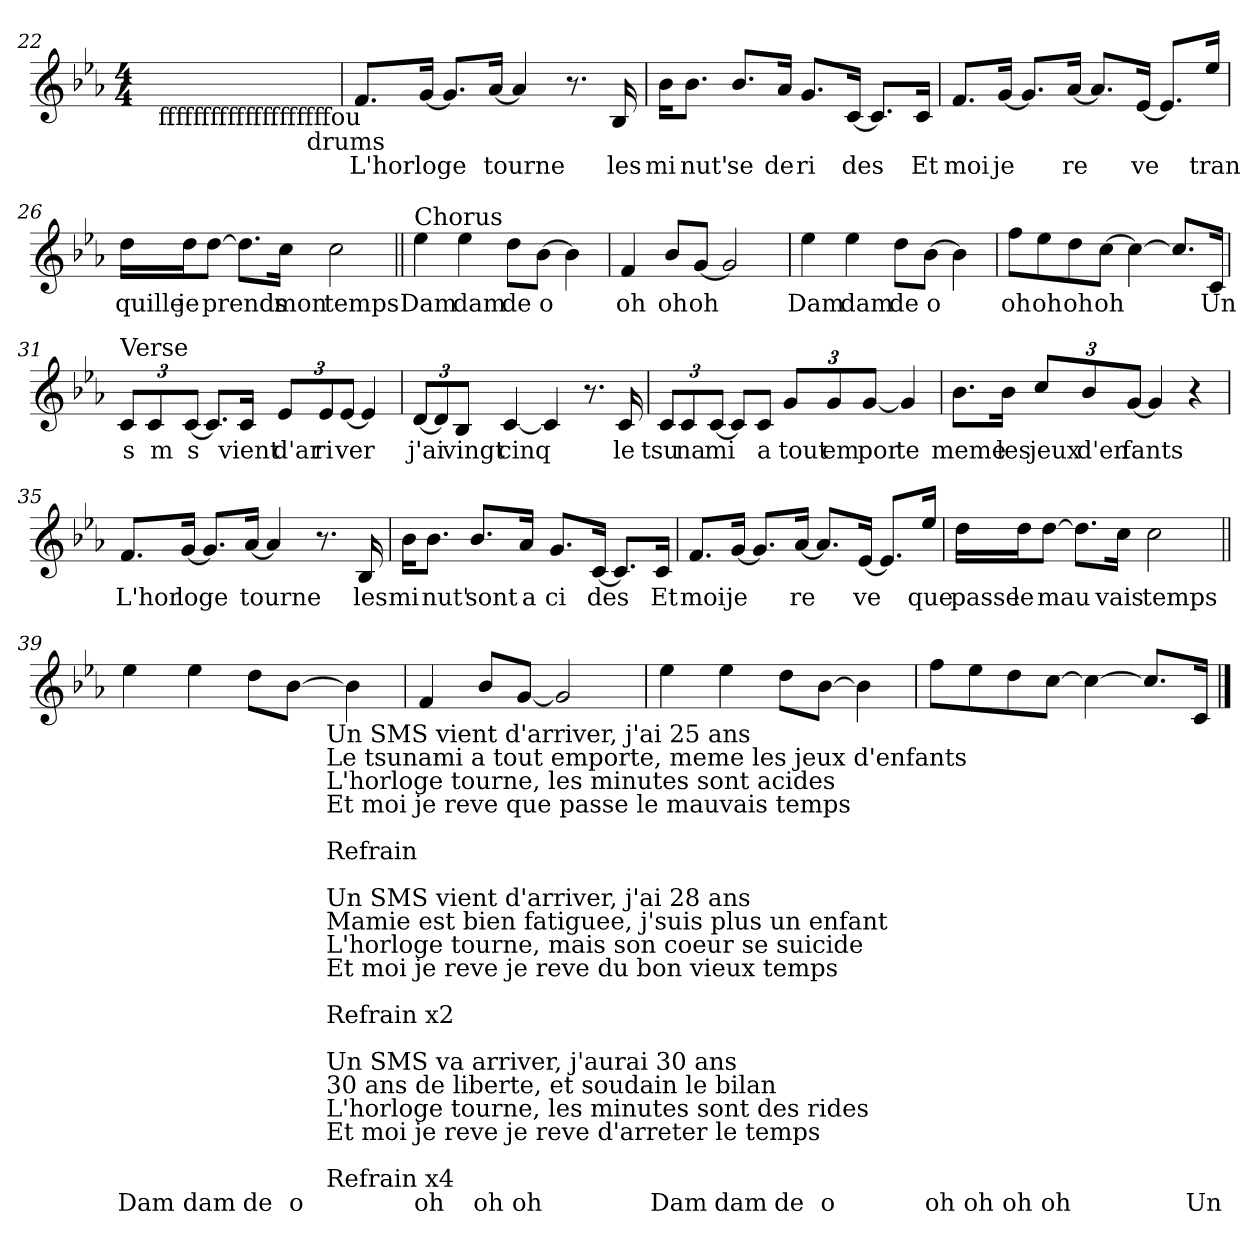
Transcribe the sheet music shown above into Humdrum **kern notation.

**kern	**text
*part1	*part1
*staff1	*staff1
*clefG2	*
*k[b-e-a-]	*
*c:	*
*M4/4	*
=22	=22
*^	*
*	*^	*
1ryy	32ryy	2..ryy	.
!	!LO:TX:b:t=ffffffffffffffffffffou	!	!
.	2ryy	.	.
.	4...ryy	.	.
!	!	!LO:TX:b:t=drums	!
.	.	8ryy	.
!!LO:LB:g=z	!!	!!
=23	=23	=23	=23
!	!	!	!LO:LY:b
*v	*v	*v	*
8.f/L	L'hor
!	!LO:LY:b
[16g/Jk	loge
8.g/L]	.
!	!LO:LY:b
[16a-/Jk	tourne
4a-/]	.
8.r	.
!	!LO:LY:b
16B-/	les
=24	=24
!	!LO:LY:b
16b-\KL	mi
!	!LO:LY:b
8.b-\J	nut'
!	!LO:LY:b
8.b-/L	se
!	!LO:LY:b
16a-/Jk	de
!	!LO:LY:b
8.g/L	ri
!	!LO:LY:b
[16c/Jk	des
8.c/L]	.
!	!LO:LY:b
16c/Jk	Et
=25	=25
!	!LO:LY:b
8.f/L	moi
!	!LO:LY:b
[16g/Jk	je
8.g/L]	.
!	!LO:LY:b
[16a-/Jk	re
8.a-/L]	.
!	!LO:LY:b
[16e-/Jk	ve
8.e-/L]	.
!	!LO:LY:b
16ee-/Jk	tran
=26	=26
!	!LO:LY:b
16dd\LL	quille
!	!LO:LY:b
16dd\J	je
!	!LO:LY:b
[8dd\J	prends
8.dd\L]	.
!	!LO:LY:b
16cc\Jk	mon
!	!LO:LY:b
2cc\	temps
!!LO:LB:g=z
=27||	=27||
!LO:TX:a:t=Chorus	!
!	!LO:LY:b
4ee-\	Dam
!	!LO:LY:b
4ee-\	dam
!	!LO:LY:b
8dd\L	de
!	!LO:LY:b
[8b-\J	o
4b-\]	.
=28	=28
!	!LO:LY:b
4f/	oh
!	!LO:LY:b
8b-/L	oh
!	!LO:LY:b
[8g/J	oh
2g/]	.
=29	=29
!	!LO:LY:b
4ee-\	Dam
!	!LO:LY:b
4ee-\	dam
!	!LO:LY:b
8dd\L	de
!	!LO:LY:b
[8b-\J	o
4b-\]	.
=30	=30
!	!LO:LY:b
8ff\L	oh
!	!LO:LY:b
8ee-\	oh
!	!LO:LY:b
8dd\	oh
!	!LO:LY:b
[8cc\J	oh
4cc\_	.
8.cc/L]	.
!	!LO:LY:b
16c/Jk	Un
!!LO:PB:g=z
=31	=31
!LO:TX:a:t=Verse	!
!	!LO:LY:b
12c/L	s
!	!LO:LY:b
12c/	m
!	!LO:LY:b
[12c/J	s
8.c/L]	.
!	!LO:LY:b
16c/Jk	vient
!	!LO:LY:b
12e-/L	d'ar
!	!LO:LY:b
12e-/	ri
!	!LO:LY:b
[12e-/J	ver
4e-/]	.
=32	=32
!	!LO:LY:b
[12d/L	j'ai
12d/]	.
!	!LO:LY:b
12B-/J	vingt
!	!LO:LY:b
[4c/	cinq
4c/]	.
8.r	.
!	!LO:LY:b
16c/	le
=33	=33
!	!LO:LY:b
12c/L	tsu
!	!LO:LY:b
12c/	na
!	!LO:LY:b
[12c/J	mi
8c/L]	.
!	!LO:LY:b
8c/J	a
!	!LO:LY:b
12g/L	tout
!	!LO:LY:b
12g/	em
!	!LO:LY:b
[12g/J	por
!	!LO:LY:b
4g/]	te
=34	=34
!	!LO:LY:b
8.b-\L	meme
!	!LO:LY:b
16b-\Jk	les
!	!LO:LY:b
12cc/L	jeux
!	!LO:LY:b
12b-/	d'en
!	!LO:LY:b
[12g/J	fants
4g/]	.
4r	.
!!LO:LB:g=z
=35	=35
!	!LO:LY:b
8.f/L	L'hor
!	!LO:LY:b
[16g/Jk	loge
8.g/L]	.
!	!LO:LY:b
[16a-/Jk	tourne
4a-/]	.
8.r	.
!	!LO:LY:b
16B-/	les
=36	=36
!	!LO:LY:b
16b-\KL	mi
!	!LO:LY:b
8.b-\J	nut'
!	!LO:LY:b
8.b-/L	sont
!	!LO:LY:b
16a-/Jk	a
!	!LO:LY:b
8.g/L	ci
!	!LO:LY:b
[16c/Jk	des
8.c/L]	.
!	!LO:LY:b
16c/Jk	Et
=37	=37
!	!LO:LY:b
8.f/L	moi
!	!LO:LY:b
[16g/Jk	je
8.g/L]	.
!	!LO:LY:b
[16a-/Jk	re
8.a-/L]	.
!	!LO:LY:b
[16e-/Jk	ve
8.e-/L]	.
!	!LO:LY:b
16ee-/Jk	que
=38	=38
!	!LO:LY:b
16dd\LL	passe
!	!LO:LY:b
16dd\J	le
!	!LO:LY:b
[8dd\J	mau
8.dd\L]	.
!	!LO:LY:b
16cc\Jk	vais
!	!LO:LY:b
2cc\	temps
!!LO:LB:g=z
=39||	=39||
!LO:TX:a:t=Chorus	!
!	!LO:LY:b
*^	*
4ee-\	3%2ryy	Dam
!	!	!LO:LY:b
4ee-\	.	dam
!	!	!LO:LY:b
8dd\L	.	de
!	!	!LO:LY:b
[8b-\J	.	o
.	24ryy	.
!	!LO:TX:b:t=Un SMS vient d'arriver, j'ai 25 ans\nLe tsunami a tout emporte, meme les jeux d'enfants\nL'horloge tourne, les minutes sont acides\nEt moi je reve que passe le mauvais temps\n\nRefrain\n\nUn SMS vient d'arriver, j'ai 28 ans\nMamie est bien fatiguee, j'suis plus un enfant\nL'horloge tourne, mais son coeur se suicide\nEt moi je reve je reve du bon vieux temps\n\nRefrain x2\n\nUn SMS va arriver, j'aurai 30 ans\n30 ans de liberte, et soudain le bilan\nL'horloge tourne, les minutes sont des rides\nEt moi je reve je reve d'arreter le temps\n\nRefrain x4	!
.	6..ryy	.
4b-\]	.	.
=40	=40	=40
!	!	!LO:LY:b
*v	*v	*
4f/	oh
!	!LO:LY:b
8b-/L	oh
!	!LO:LY:b
[8g/J	oh
2g/]	.
=41	=41
!	!LO:LY:b
4ee-\	Dam
!	!LO:LY:b
4ee-\	dam
!	!LO:LY:b
8dd\L	de
!	!LO:LY:b
[8b-\J	o
4b-\]	.
=42	=42
!	!LO:LY:b
8ff\L	oh
!	!LO:LY:b
8ee-\	oh
!	!LO:LY:b
8dd\	oh
!	!LO:LY:b
[8cc\J	oh
4cc\_	.
8.cc/L]	.
!	!LO:LY:b
16c/Jk	Un
==	==
*-	*-
